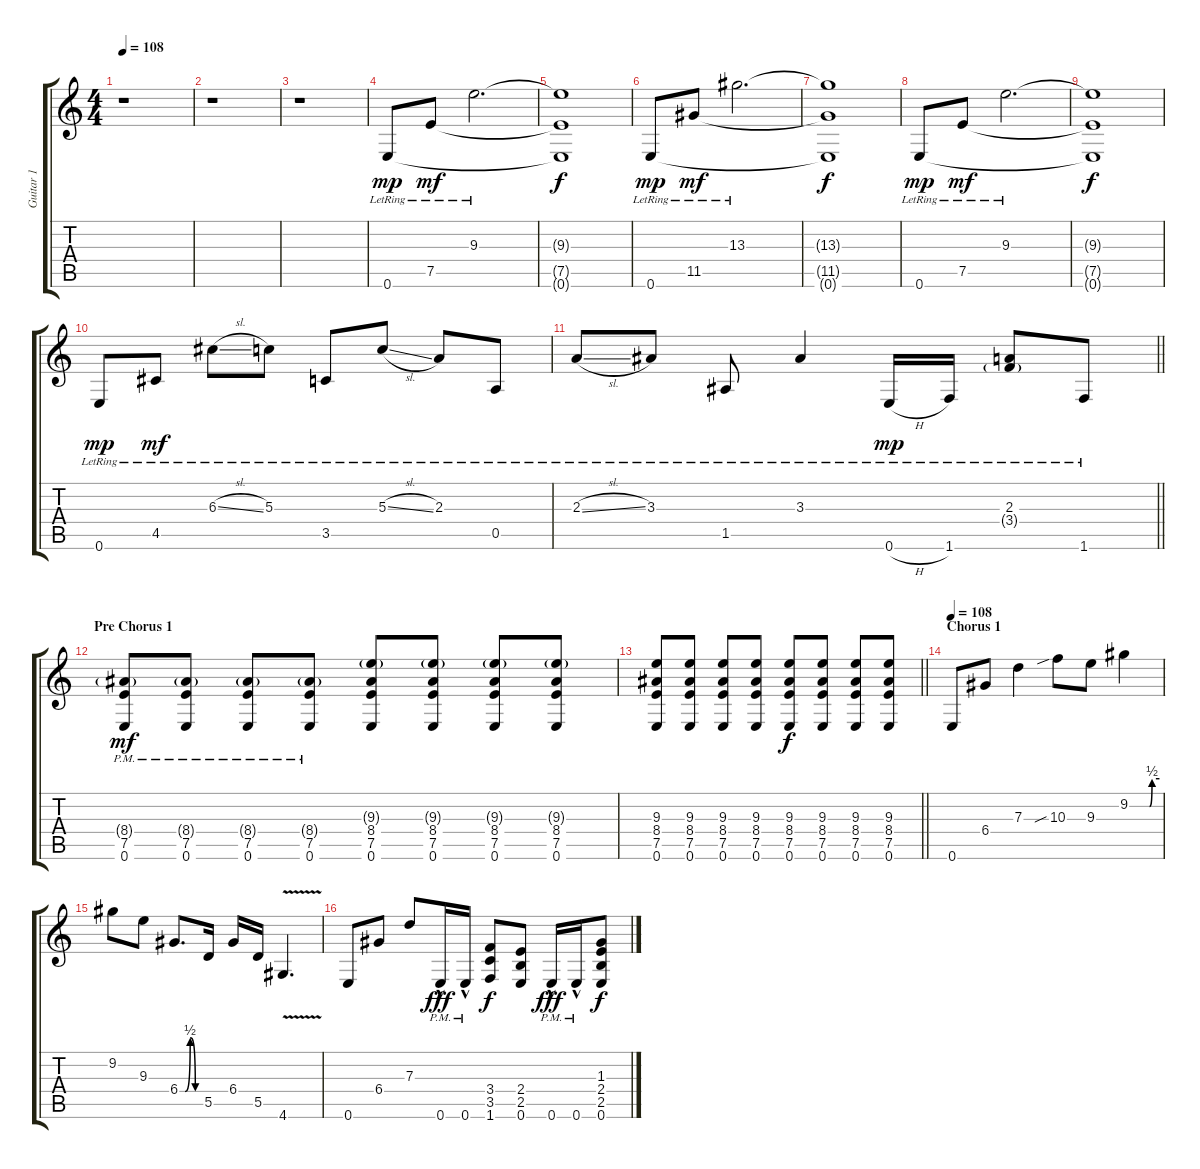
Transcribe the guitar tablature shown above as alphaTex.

\track ("Guitar 1" "Guitar 1") {instrument distortionguitar}
\staff {score tabs}
\tuning (E4 B3 G3 D3 A2 E2) {hide}
\ts (4 4)
\tempo 108
\clef g2
\ks c
r.1{dy f} |
r.1 |
r.1 |
0.6{lr}.8{dy mp volume 12 instrument electricguitarjazz} 7.5{lr}.8{dy mf} 9.3{lr}.2{d} |
(9.3{t} 7.5{t} 0.6{t}).1{dy f} |
0.6{lr}.8{dy mp} 11.5{lr}.8{dy mf} 13.3{lr}.2{d} |
(13.3{t} 11.5{t} 0.6{t}).1{dy f} |
0.6{lr}.8{dy mp} 7.5{lr}.8{dy mf} 9.3{lr}.2{d} |
(9.3{t} 7.5{t} 0.6{t}).1{dy f} |
0.6{lr}.8{dy mp} 4.5{lr}.8{dy mf} 6.3{sl lr}.8 5.3{lr}.8 3.5{lr}.8 5.3{sl lr}.8 2.3{lr}.8 0.5{lr}.8 |
\barLineRight lightlight
2.3{sl lr}.8 3.3{lr}.8 1.5{lr}.8 3.3{lr}.4 0.6{h lr}.16{dy mp} 1.6{lr}.16 (2.3{lr} 3.4{g}).8 1.6{lr}.8 |
\section ("" "Pre Chorus 1")
(8.4{g} 7.5{pm} 0.6{pm}).8{dy mf volume 12 instrument distortionguitar} (8.4{g} 7.5{pm} 0.6{pm}).8 (8.4{g} 7.5{pm} 0.6{pm}).8 (8.4{g} 7.5{pm} 0.6{pm}).8 (9.3{g} 8.4 7.5 0.6).8 (9.3{g} 8.4 7.5 0.6).8 (9.3{g} 8.4 7.5 0.6).8 (9.3{g} 8.4 7.5 0.6).8 |
\barLineRight lightlight
(9.3 8.4 7.5 0.6).8 (9.3 8.4 7.5 0.6).8 (9.3 8.4 7.5 0.6).8 (9.3 8.4 7.5 0.6).8 (9.3 8.4 7.5 0.6).8{dy f} (9.3 8.4 7.5 0.6).8 (9.3 8.4 7.5 0.6).8 (9.3 8.4 7.5 0.6).8 |
\section ("" "Chorus 1")
\tempo 108
0.6.8 6.4.8 7.3.4 10.3{sib}.8 9.3.8 9.2{be (custom 0 0 5 0 8 0 15 0 36 0 40 0 45 2 60 2)}.4 |
9.2.8 9.3.8 6.4{be (custom 0 0 15 0 30 2 45 0 60 0)}.8{d} 5.5.16 6.4.16 5.5.16 4.6{v}.4{d} |
0.6.8 6.4.8 7.3.8 0.6{hac pm}.16{dy fff} 0.6{hac pm}.16 (3.4 3.5 1.6).8{dy f} (2.4 2.5 0.6).8 0.6{hac pm}.16{dy fff} 0.6{hac pm}.16 (1.3 2.4 2.5 0.6).8{dy f}
